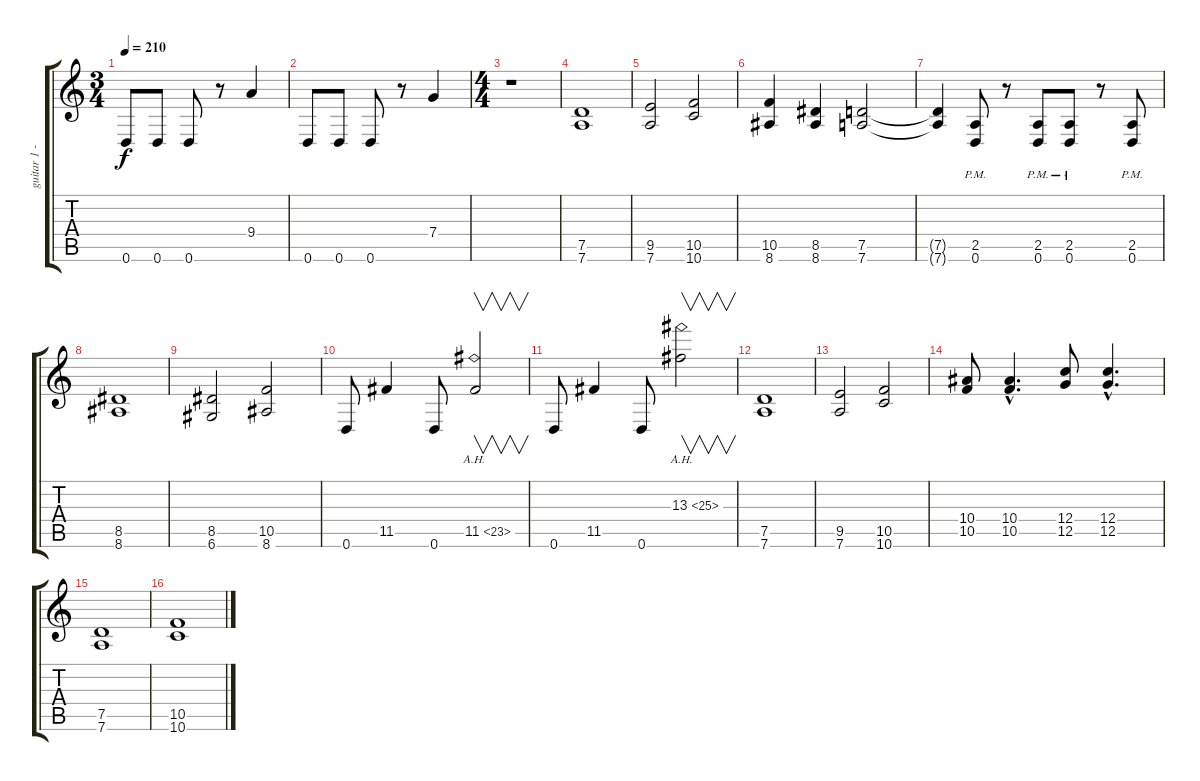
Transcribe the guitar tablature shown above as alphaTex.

\track ("guitar 1 - Pete" "guitar 1 -") {instrument distortionguitar}
\staff {score tabs}
\tuning (D4 A3 F3 C3 G2 D2) {hide}
\ts (3 4)
\tempo 210
\clef g2
\ks c
0.6.8{dy f} 0.6.8 0.6.8 r.8 9.4.4 |
0.6.8 0.6.8 0.6.8 r.8 7.4.4 |
\ts (4 4)
r.1 |
(7.5 7.6).1 |
(9.5 7.6).2 (10.5 10.6).2 |
(10.5 8.6).4 (8.5 8.6).4 (7.5 7.6).2 |
(7.5{t} 7.6{t}).4 (2.5{pm} 0.6{pm}).8 r.8 (2.5{pm} 0.6{pm}).8 (2.5{pm} 0.6{pm}).8 r.8 (2.5{pm} 0.6{pm}).8 |
(8.5 8.6).1 |
(8.5 6.6).2 (10.5 8.6).2 |
0.6.8 11.5.4 0.6.8 11.5{ah 12}.2{v} |
0.6.8 11.5.4 0.6.8 13.3{ah 12}.2{v} |
(7.5 7.6).1 |
(9.5 7.6).2 (10.5 10.6).2 |
(10.4 10.5).8 (10.4{hac} 10.5{hac}).4{d} (12.4 12.5).8 (12.4{hac} 12.5{hac}).4{d} |
(7.5 7.6).1 |
(10.5 10.6).1
